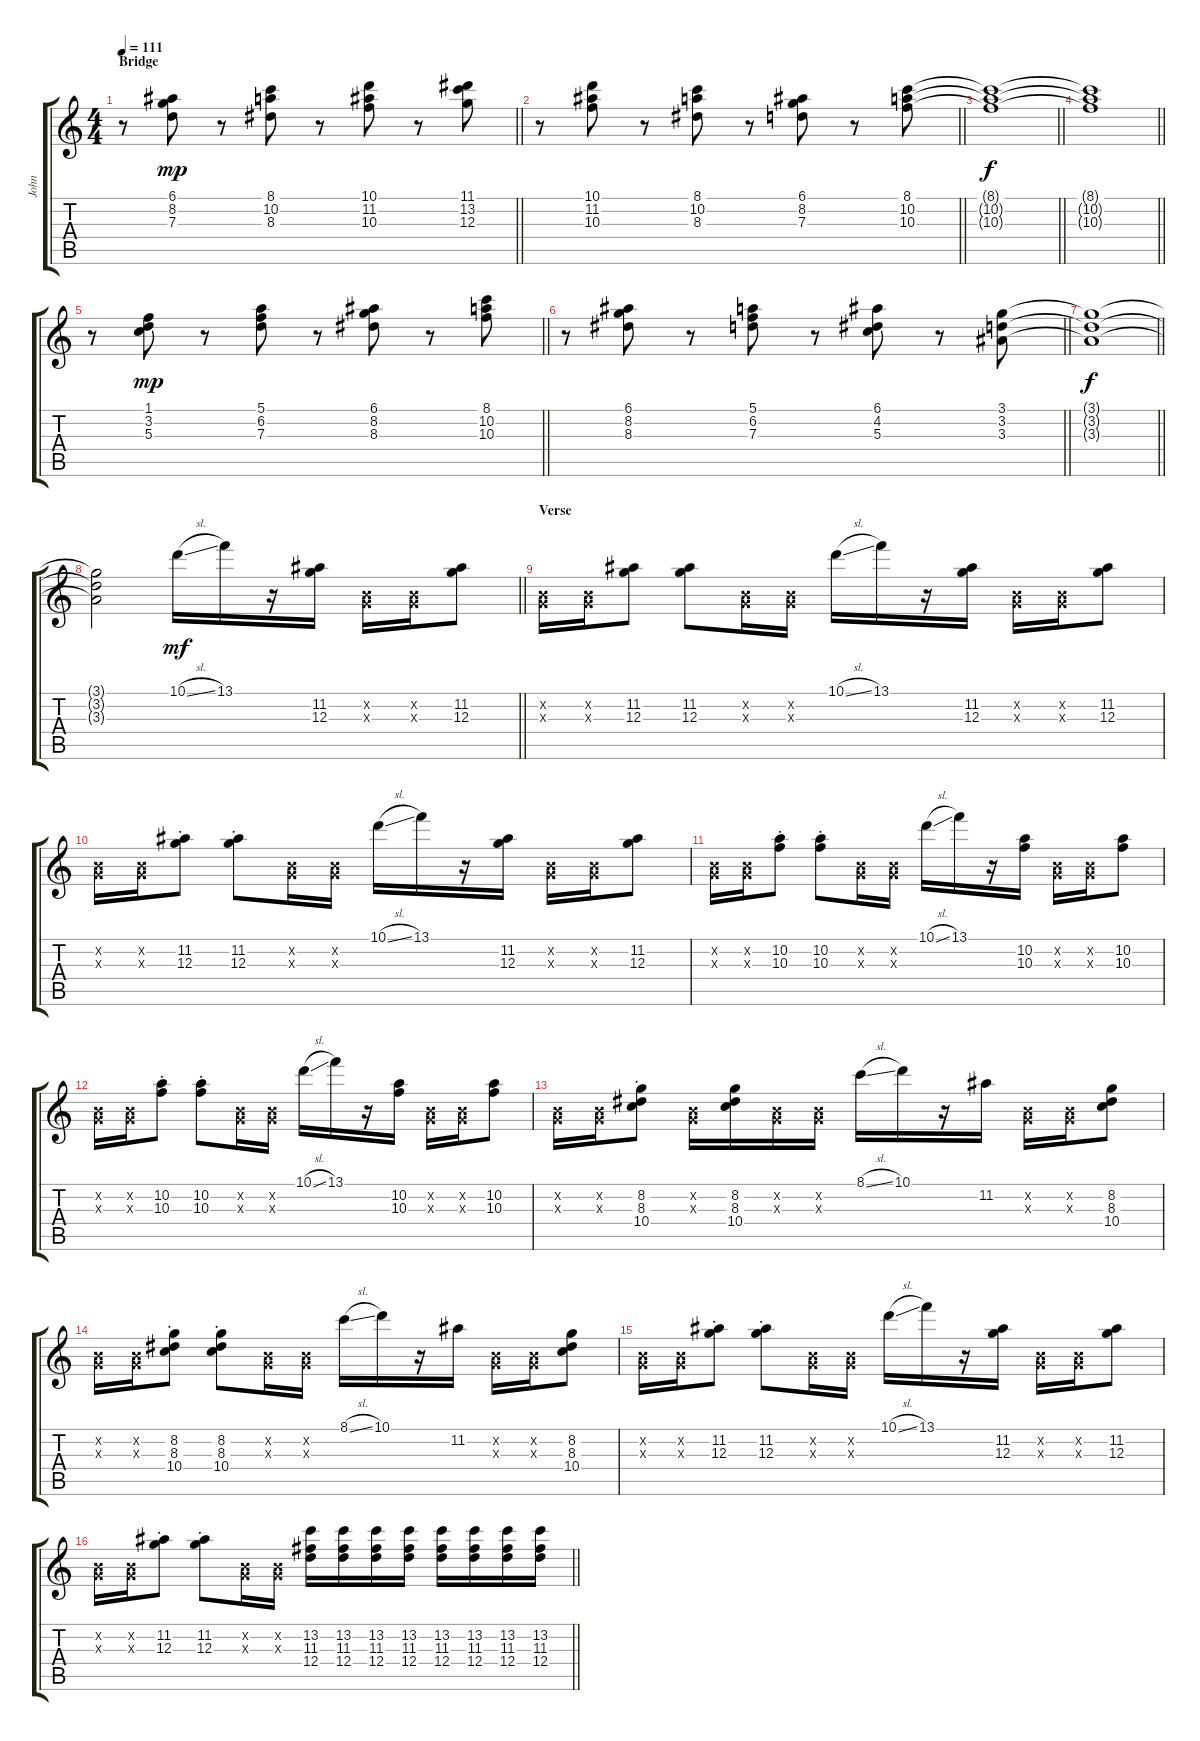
\track ("John" "John") {instrument electricguitarclean}
\staff {score tabs}
\tuning (E4 B3 G3 D3 A2 E2) {hide}
\ts (4 4)
\section ("" "Bridge")
\tempo 111
\clef g2
\barLineRight lightlight
\ks c
r.8{dy f instrument electricguitarclean} (6.1 8.2 7.3).8{dy mp} r.8 (8.1 10.2 8.3).8 r.8 (10.1 11.2 10.3).8 r.8 (11.1 13.2 12.3).8 |
\barLineRight lightlight
r.8 (10.1 11.2 10.3).8 r.8 (8.1 10.2 8.3).8 r.8 (6.1 8.2 7.3).8 r.8 (8.1 10.2 10.3).8 |
\barLineRight lightlight
(8.1{t} 10.2{t} 10.3{t}).1{dy f} |
\barLineRight lightlight
(8.1{t} 10.2{t} 10.3{t}).1 |
\barLineRight lightlight
r.8 (1.1 3.2 5.3).8{dy mp} r.8 (5.1 6.2 7.3).8 r.8 (6.1 8.2 8.3).8 r.8 (8.1 10.2 10.3).8 |
\barLineRight lightlight
r.8 (6.1 8.2 8.3).8 r.8 (5.1 6.2 7.3).8 r.8 (6.1 4.2 5.3).8 r.8 (3.1 3.2 3.3).8 |
\barLineRight lightlight
(3.1{t} 3.2{t} 3.3{t}).1{dy f} |
\barLineRight lightlight
(3.1{t} 3.2{t} 3.3{t}).2 10.1{sl}.16{dy mf} 13.1.16 r.16 (11.2 12.3).16 (0.2{x} 0.3{x}).16 (0.2{x} 0.3{x}).16 (11.2 12.3).8 |
\section ("" "Verse")
(0.2{x} 0.3{x}).16 (0.2{x} 0.3{x}).16 (11.2 12.3).8 (11.2 12.3).8 (0.2{x} 0.3{x}).16 (0.2{x} 0.3{x}).16 10.1{sl}.16 13.1.16 r.16 (11.2 12.3).16 (0.2{x} 0.3{x}).16 (0.2{x} 0.3{x}).16 (11.2 12.3).8 |
(0.2{x} 0.3{x}).16 (0.2{x} 0.3{x}).16 (11.2{st} 12.3{st}).8 (11.2{st} 12.3{st}).8 (0.2{x} 0.3{x}).16 (0.2{x} 0.3{x}).16 10.1{sl}.16 13.1.16 r.16 (11.2 12.3).16 (0.2{x} 0.3{x}).16 (0.2{x} 0.3{x}).16 (11.2 12.3).8 |
(0.2{x} 0.3{x}).16 (0.2{x} 0.3{x}).16 (10.2{st} 10.3{st}).8 (10.2{st} 10.3{st}).8 (0.2{x} 0.3{x}).16 (0.2{x} 0.3{x}).16 10.1{sl}.16 13.1.16 r.16 (10.2 10.3).16 (0.2{x} 0.3{x}).16 (0.2{x} 0.3{x}).16 (10.2 10.3).8 |
(0.2{x} 0.3{x}).16 (0.2{x} 0.3{x}).16 (10.2{st} 10.3{st}).8 (10.2{st} 10.3{st}).8 (0.2{x} 0.3{x}).16 (0.2{x} 0.3{x}).16 10.1{sl}.16 13.1.16 r.16 (10.2 10.3).16 (0.2{x} 0.3{x}).16 (0.2{x} 0.3{x}).16 (10.2 10.3).8 |
(0.2{x} 0.3{x}).16 (0.2{x} 0.3{x}).16 (8.2{st} 8.3{st} 10.4{st}).8 (0.2{x} 0.3{x}).16 (8.2 8.3 10.4).16 (0.2{x} 0.3{x}).16 (0.2{x} 0.3{x}).16 8.1{sl}.16 10.1.16 r.16 11.2.16 (0.2{x} 0.3{x}).16 (0.2{x} 0.3{x}).16 (8.2 8.3 10.4).8 |
(0.2{x} 0.3{x}).16 (0.2{x} 0.3{x}).16 (8.2{st} 8.3{st} 10.4{st}).8 (8.2{st} 8.3{st} 10.4{st}).8 (0.2{x} 0.3{x}).16 (0.2{x} 0.3{x}).16 8.1{sl}.16 10.1.16 r.16 11.2.16 (0.2{x} 0.3{x}).16 (0.2{x} 0.3{x}).16 (8.2 8.3 10.4).8 |
(0.2{x} 0.3{x}).16 (0.2{x} 0.3{x}).16 (11.2{st} 12.3{st}).8 (11.2{st} 12.3{st}).8 (0.2{x} 0.3{x}).16 (0.2{x} 0.3{x}).16 10.1{sl}.16 13.1.16 r.16 (11.2 12.3).16 (0.2{x} 0.3{x}).16 (0.2{x} 0.3{x}).16 (11.2 12.3).8 |
\barLineRight lightlight
(0.2{x} 0.3{x}).16 (0.2{x} 0.3{x}).16 (11.2{st} 12.3{st}).8 (11.2{st} 12.3{st}).8 (0.2{x} 0.3{x}).16 (0.2{x} 0.3{x}).16 (13.2 11.3 12.4).16 (13.2 11.3 12.4).16 (13.2 11.3 12.4).16 (13.2 11.3 12.4).16 (13.2 11.3 12.4).16 (13.2 11.3 12.4).16 (13.2 11.3 12.4).16 (13.2 11.3 12.4).16
